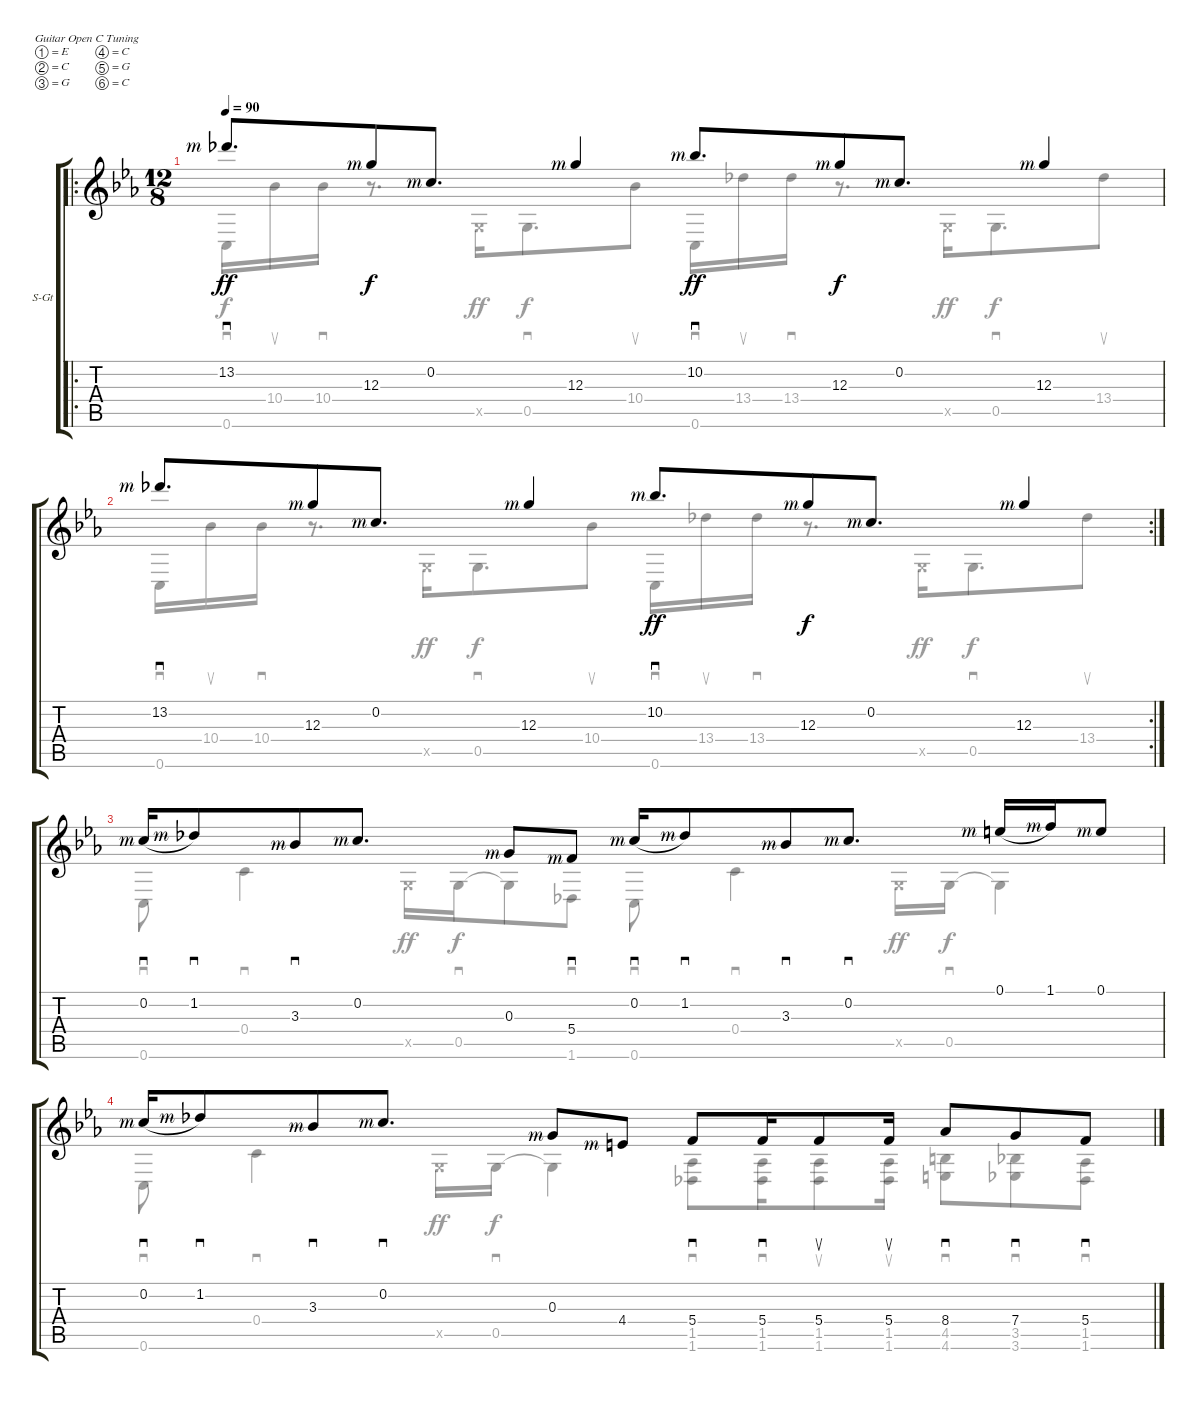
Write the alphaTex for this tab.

\bracketExtendMode groupsimilarinstruments
\firstSystemTrackNameOrientation horizontal
\otherSystemsTrackNameOrientation horizontal
\track ("Track 1" "S-Gt") {instrument acousticguitarsteel}
\staff {score tabs}
\tuning (E4 C4 G3 C3 G2 C2)
\voice
\ro
\ts (12 8)
\tempo 90
\clef g2
\ks cminor
13.2{rf 3}.8{d sd dy ff} 12.3{rf 3}.8{dy f} 0.2{rf 3}.8{d} 12.3{rf 3}.4 10.2{rf 3}.8{d sd dy ff} 12.3{rf 3}.8{dy f} 0.2{rf 3}.8{d} 12.3{rf 3}.4 |
\rc 2
13.2{rf 3}.8{d sd} 12.3{rf 3}.8 0.2{rf 3}.8{d} 12.3{rf 3}.4 10.2{rf 3}.8{d sd dy ff} 12.3{rf 3}.8{dy f} 0.2{rf 3}.8{d} 12.3{rf 3}.4 |
0.2{rf 3}.16{sd legatoorigin} 1.2{rf 3}.8{sd} 3.3{rf 3}.8{sd} 0.2{rf 3}.8{d} 0.3{rf 3}.8 5.4{rf 3}.8{sd} 0.2{rf 3}.16{sd legatoorigin} 1.2{rf 3}.8{sd} 3.3{rf 3}.8{sd} 0.2{rf 3}.8{d sd} 0.1{rf 3}.16{legatoorigin} 1.1{rf 3}.16 0.1{rf 3}.8 |
0.2{rf 3}.16{sd legatoorigin} 1.2{rf 3}.8{sd} 3.3{rf 3}.8{sd} 0.2{rf 3}.8{d sd} 0.3{rf 3}.8 4.4{rf 3}.8 5.4.8{sd} 5.4.16{sd} 5.4.8{su} 5.4.16{su} 8.4.8{sd} 7.4.8{sd} 5.4.8{sd}
\voice
\clef g2
\ottava regular
\simile none
\ks cminor
0.6.16{sd dy f} 10.4.16{su} 10.4.16{sd} r.8{d} 0.5{x}.16{dy ff} 0.5.8{d sd dy f} 10.4.8{su} 0.6.16{sd} 13.4.16{su} 13.4.16{sd} r.8{d} 0.5{x}.16{dy ff} 0.5.8{d sd dy f} 13.4.8{su} |
0.6.16{sd} 10.4.16{su} 10.4.16{sd} r.8{d} 0.5{x}.16{dy ff} 0.5.8{d sd dy f} 10.4.8{su} 0.6.16{sd} 13.4.16{su} 13.4.16{sd} r.8{d} 0.5{x}.16{dy ff} 0.5.8{d sd dy f} 13.4.8{su} |
0.6.8{sd} 0.4.4{sd} 0.5{x}.16{dy ff} 0.5.16{sd dy f} 0.5{t}.8 1.6.8{sd} 0.6.8{sd} 0.4.4{sd} 0.5{x}.16{dy ff} 0.5.16{sd dy f} 0.5{t}.4 |
0.6.8{sd} 0.4.4{sd} 0.5{x}.16{dy ff} 0.5.16{sd dy f} 0.5{t}.4 (1.5 1.6).8{sd} (1.5 1.6).16{sd} (1.5 1.6).8{su} (1.5 1.6).16{su} (4.5 4.6).8{sd} (3.5 3.6).8{sd} (1.5 1.6).8{sd}
